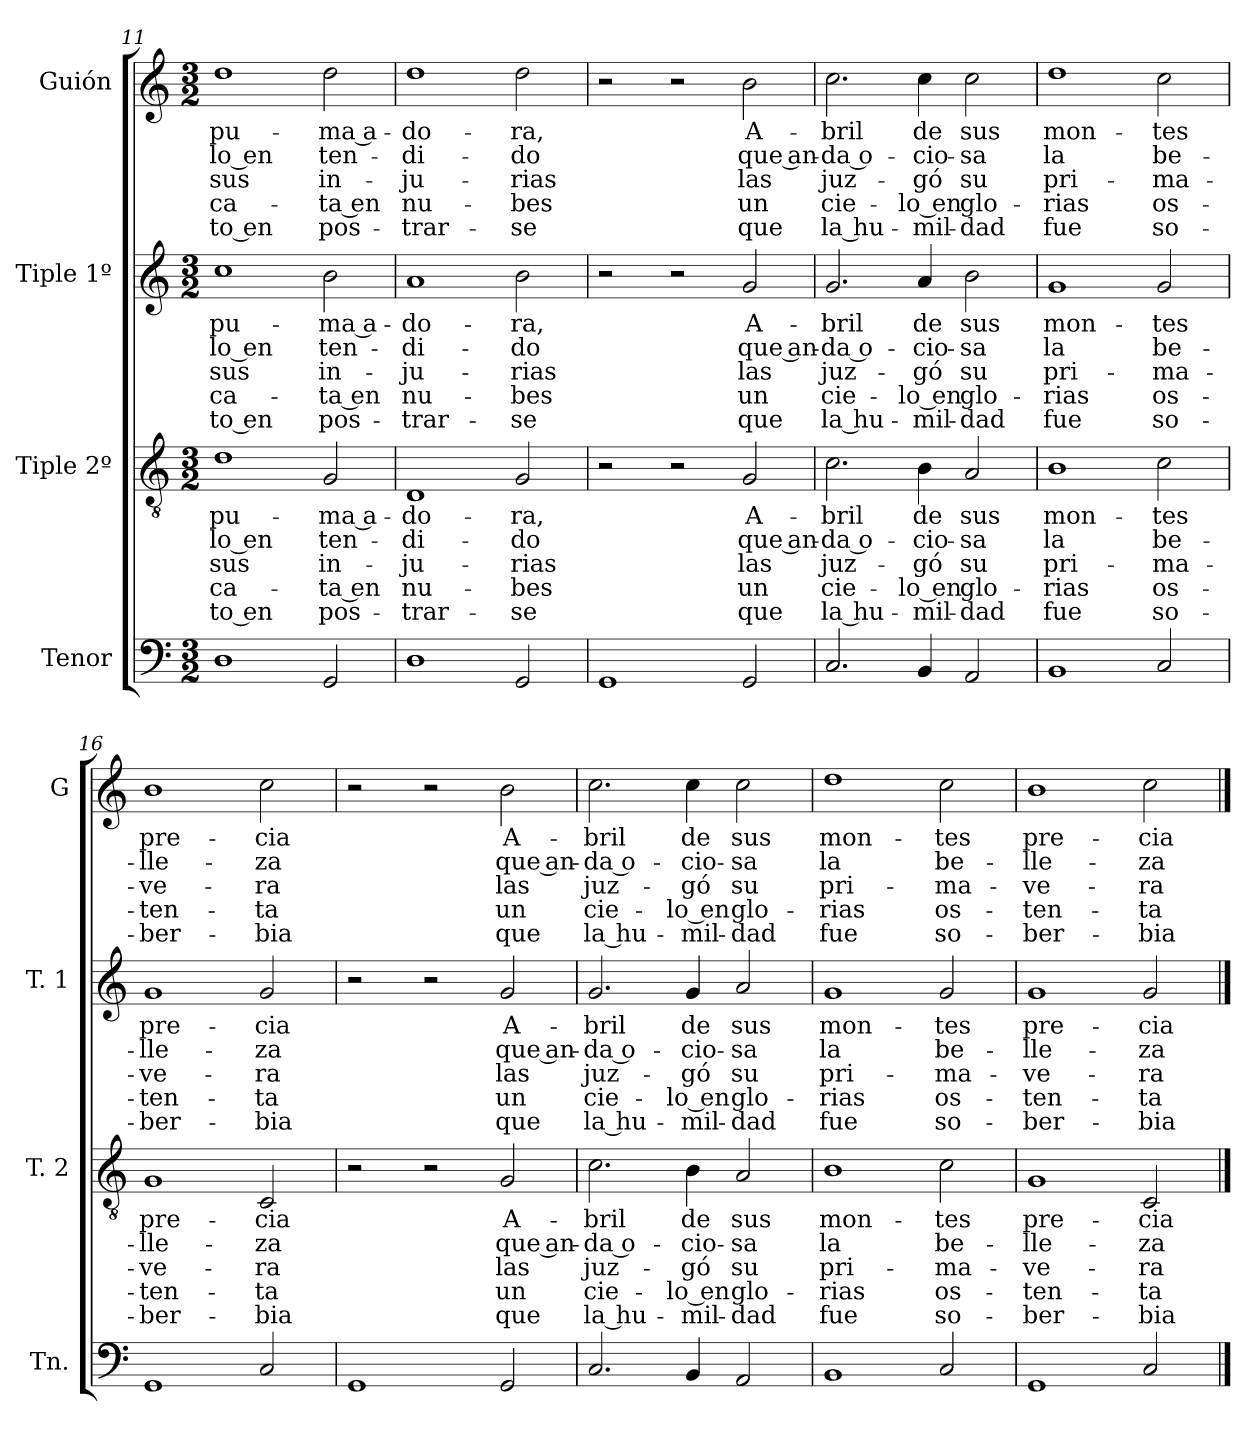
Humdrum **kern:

**kern	**kern	**text	**text	**text	**text	**text	**kern	**text	**text	**text	**text	**text	**kern	**text	**text	**text	**text	**text
*part4	*part3	*part3	*part3	*part3	*part3	*part3	*part2	*part2	*part2	*part2	*part2	*part2	*part1	*part1	*part1	*part1	*part1	*part1
*staff4	*staff3	*staff3	*staff3	*staff3	*staff3	*staff3	*staff2	*staff2	*staff2	*staff2	*staff2	*staff2	*staff1	*staff1	*staff1	*staff1	*staff1	*staff1
*I"Tenor	*I"Tiple 2º	*	*	*	*	*	*I"Tiple 1º	*	*	*	*	*	*I"Guión	*	*	*	*	*
*I'Tn.	*I'T. 2	*	*	*	*	*	*I'T. 1	*	*	*	*	*	*I'G	*	*	*	*	*
*clefF4	*clefGv2	*	*	*	*	*	*clefG2	*	*	*	*	*	*clefG2	*	*	*	*	*
*M3/2	*M3/2	*	*	*	*	*	*M3/2	*	*	*	*	*	*M3/2	*	*	*	*	*
=11	=11	=11	=11	=11	=11	=11	=11	=11	=11	=11	=11	=11	=11	=11	=11	=11	=11	=11
1D	1d	-pu-	lo en	sus	-ca-	-to en	1cc	-pu-	lo en	sus	-ca-	-to en	1dd	-pu-	lo en	sus	-ca-	-to en
2GG	2G	-ma a-	-ten-	in-	-ta en	pos-	2b	-ma a-	-ten-	in-	-ta en	pos-	2dd	-ma a-	-ten-	in-	-ta en	pos-
=12	=12	=12	=12	=12	=12	=12	=12	=12	=12	=12	=12	=12	=12	=12	=12	=12	=12	=12
1D	1D	-do-	-di-	-ju-	nu-	-trar-	1a	-do-	-di-	-ju-	nu-	-trar-	1dd	-do-	-di-	-ju-	nu-	-trar-
2GG	2G	-ra,	-do	-rias	-bes	-se	2b	-ra,	-do	-rias	-bes	-se	2dd	-ra,	-do	-rias	-bes	-se
=13	=13	=13	=13	=13	=13	=13	=13	=13	=13	=13	=13	=13	=13	=13	=13	=13	=13	=13
1GG	2r	.	.	.	.	.	2r	.	.	.	.	.	2r	.	.	.	.	.
.	2r	.	.	.	.	.	2r	.	.	.	.	.	2r	.	.	.	.	.
2GG	2G	A-	que an-	las	un	que	2g	A-	que an-	las	un	que	2b	A-	que an-	las	un	que
=14	=14	=14	=14	=14	=14	=14	=14	=14	=14	=14	=14	=14	=14	=14	=14	=14	=14	=14
2.C	2.c	-bril	-da o-	juz-	cie-	la hu-	2.g	-bril	-da o-	juz-	cie-	la hu-	2.cc	-bril	-da o-	juz-	cie-	la hu-
4BB	4B	de	-cio-	-gó	-lo en	-mil-	4a	de	-cio-	-gó	-lo en	-mil-	4cc	de	-cio-	-gó	-lo en	-mil-
2AA	2A	sus	-sa	su	glo-	-dad	2b	sus	-sa	su	glo-	-dad	2cc	sus	-sa	su	glo-	-dad
=15	=15	=15	=15	=15	=15	=15	=15	=15	=15	=15	=15	=15	=15	=15	=15	=15	=15	=15
1BB	1B	mon-	la	pri-	-rias	fue	1g	mon-	la	pri-	-rias	fue	1dd	mon-	la	pri-	-rias	fue
2C	2c	-tes	be-	-ma-	os-	so-	2g	-tes	be-	-ma-	os-	so-	2cc	-tes	be-	-ma-	os-	so-
=16	=16	=16	=16	=16	=16	=16	=16	=16	=16	=16	=16	=16	=16	=16	=16	=16	=16	=16
1GG	1G	pre-	-lle-	-ve-	-ten-	-ber-	1g	pre-	-lle-	-ve-	-ten-	-ber-	1b	pre-	-lle-	-ve-	-ten-	-ber-
2C	2C	-cia	-za	-ra	-ta	-bia	2g	-cia	-za	-ra	-ta	-bia	2cc	-cia	-za	-ra	-ta	-bia
=17	=17	=17	=17	=17	=17	=17	=17	=17	=17	=17	=17	=17	=17	=17	=17	=17	=17	=17
1GG	2r	.	.	.	.	.	2r	.	.	.	.	.	2r	.	.	.	.	.
.	2r	.	.	.	.	.	2r	.	.	.	.	.	2r	.	.	.	.	.
2GG	2G	A-	que an-	las	un	que	2g	A-	que an-	las	un	que	2b	A-	que an-	las	un	que
=18	=18	=18	=18	=18	=18	=18	=18	=18	=18	=18	=18	=18	=18	=18	=18	=18	=18	=18
2.C	2.c	-bril	-da o-	juz-	cie-	la hu-	2.g	-bril	-da o-	juz-	cie-	la hu-	2.cc	-bril	-da o-	juz-	cie-	la hu-
4BB	4B	de	-cio-	-gó	-lo en	-mil-	4g	de	-cio-	-gó	-lo en	-mil-	4cc	de	-cio-	-gó	-lo en	-mil-
2AA	2A	sus	-sa	su	glo-	-dad	2a	sus	-sa	su	glo-	-dad	2cc	sus	-sa	su	glo-	-dad
=19	=19	=19	=19	=19	=19	=19	=19	=19	=19	=19	=19	=19	=19	=19	=19	=19	=19	=19
1BB	1B	mon-	la	pri-	-rias	fue	1g	mon-	la	pri-	-rias	fue	1dd	mon-	la	pri-	-rias	fue
2C	2c	-tes	be-	-ma-	os-	so-	2g	-tes	be-	-ma-	os-	so-	2cc	-tes	be-	-ma-	os-	so-
=20	=20	=20	=20	=20	=20	=20	=20	=20	=20	=20	=20	=20	=20	=20	=20	=20	=20	=20
1GG	1G	pre-	-lle-	-ve-	-ten-	-ber-	1g	pre-	-lle-	-ve-	-ten-	-ber-	1b	pre-	-lle-	-ve-	-ten-	-ber-
2C	2C	-cia	-za	-ra	-ta	-bia	2g	-cia	-za	-ra	-ta	-bia	2cc	-cia	-za	-ra	-ta	-bia
==	==	==	==	==	==	==	==	==	==	==	==	==	==	==	==	==	==	==
*-	*-	*-	*-	*-	*-	*-	*-	*-	*-	*-	*-	*-	*-	*-	*-	*-	*-	*-
